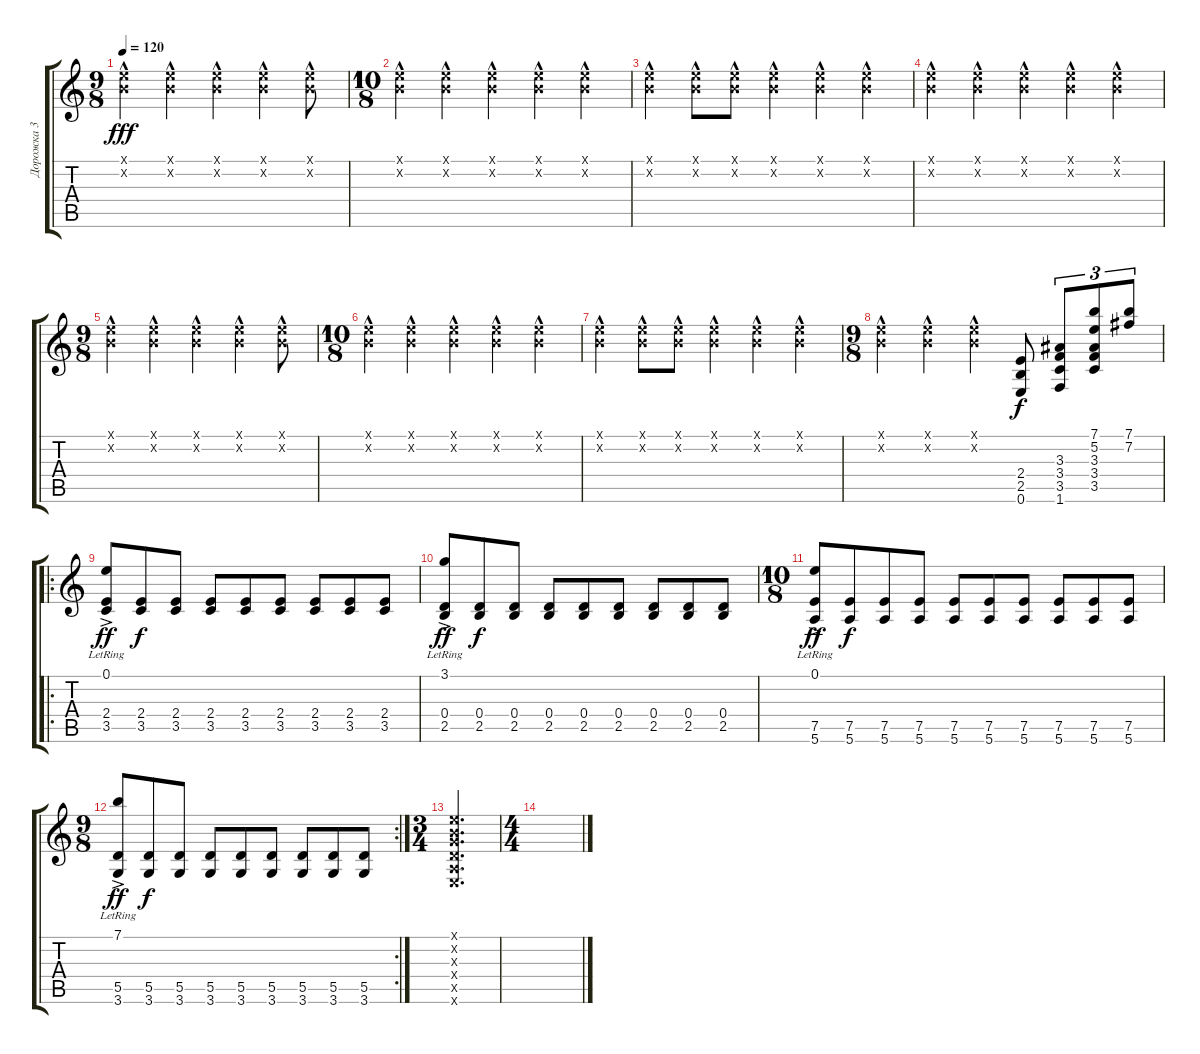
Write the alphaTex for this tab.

\track ("Дорожка 3" "Дорожка 3") {instrument electricguitarjazz}
\staff {score tabs}
\tuning (E4 B3 G3 D3 A2 E2) {hide}
\ts (9 8)
\tempo 120
\clef g2
\ks c
(0.1{hac x} 0.2{hac x}).4{dy fff} (0.1{hac x} 0.2{hac x}).4 (0.1{hac x} 0.2{hac x}).4 (0.1{hac x} 0.2{hac x}).4 (0.1{hac x} 0.2{hac x}).8 |
\ts (10 8)
(0.1{hac x} 0.2{hac x}).4 (0.1{hac x} 0.2{hac x}).4 (0.1{hac x} 0.2{hac x}).4 (0.1{hac x} 0.2{hac x}).4 (0.1{hac x} 0.2{hac x}).4 |
(0.1{hac x} 0.2{hac x}).4 (0.1{hac x} 0.2{hac x}).8 (0.1{hac x} 0.2{hac x}).8 (0.1{hac x} 0.2{hac x}).4 (0.1{hac x} 0.2{hac x}).4 (0.1{hac x} 0.2{hac x}).4 |
(0.1{hac x} 0.2{hac x}).4 (0.1{hac x} 0.2{hac x}).4 (0.1{hac x} 0.2{hac x}).4 (0.1{hac x} 0.2{hac x}).4 (0.1{hac x} 0.2{hac x}).4 |
\ts (9 8)
(0.1{hac x} 0.2{hac x}).4 (0.1{hac x} 0.2{hac x}).4 (0.1{hac x} 0.2{hac x}).4 (0.1{hac x} 0.2{hac x}).4 (0.1{hac x} 0.2{hac x}).8 |
\ts (10 8)
(0.1{hac x} 0.2{hac x}).4 (0.1{hac x} 0.2{hac x}).4 (0.1{hac x} 0.2{hac x}).4 (0.1{hac x} 0.2{hac x}).4 (0.1{hac x} 0.2{hac x}).4 |
(0.1{hac x} 0.2{hac x}).4 (0.1{hac x} 0.2{hac x}).8 (0.1{hac x} 0.2{hac x}).8 (0.1{hac x} 0.2{hac x}).4 (0.1{hac x} 0.2{hac x}).4 (0.1{hac x} 0.2{hac x}).4 |
\ts (9 8)
(0.1{hac x} 0.2{hac x}).4 (0.1{hac x} 0.2{hac x}).4 (0.1{hac x} 0.2{hac x}).4 (2.4 2.5 0.6).8{dy f} (3.3 3.4 3.5 1.6).8{tu (3 2)} (7.1 5.2 3.3 3.4 3.5).8{tu (3 2)} (7.1 7.2).8{tu (3 2)} |
\ro
(0.1{ac lr} 2.4 3.5).8{dy ff} (2.4 3.5).8{dy f} (2.4 3.5).8 (2.4 3.5).8 (2.4 3.5).8 (2.4 3.5).8 (2.4 3.5).8 (2.4 3.5).8 (2.4 3.5).8 |
(3.1{ac lr} 0.4 2.5).8{dy ff} (0.4 2.5).8{dy f} (0.4 2.5).8 (0.4 2.5).8 (0.4 2.5).8 (0.4 2.5).8 (0.4 2.5).8 (0.4 2.5).8 (0.4 2.5).8 |
\ts (10 8)
(0.1{ac lr} 7.5 5.6).8{dy ff} (7.5 5.6).8{dy f} (7.5 5.6).8 (7.5 5.6).8 (7.5 5.6).8 (7.5 5.6).8 (7.5 5.6).8 (7.5 5.6).8 (7.5 5.6).8 (7.5 5.6).8 |
\rc 2
\ts (9 8)
(7.1{ac lr} 5.5 3.6).8{dy ff} (5.5 3.6).8{dy f} (5.5 3.6).8 (5.5 3.6).8 (5.5 3.6).8 (5.5 3.6).8 (5.5 3.6).8 (5.5 3.6).8 (5.5 3.6).8 |
\ts (3 4)
(0.1{x} 0.2{x} 0.3{x} 0.4{x} 0.5{x} 0.6{x}).2{d} |
\ts (4 4)
